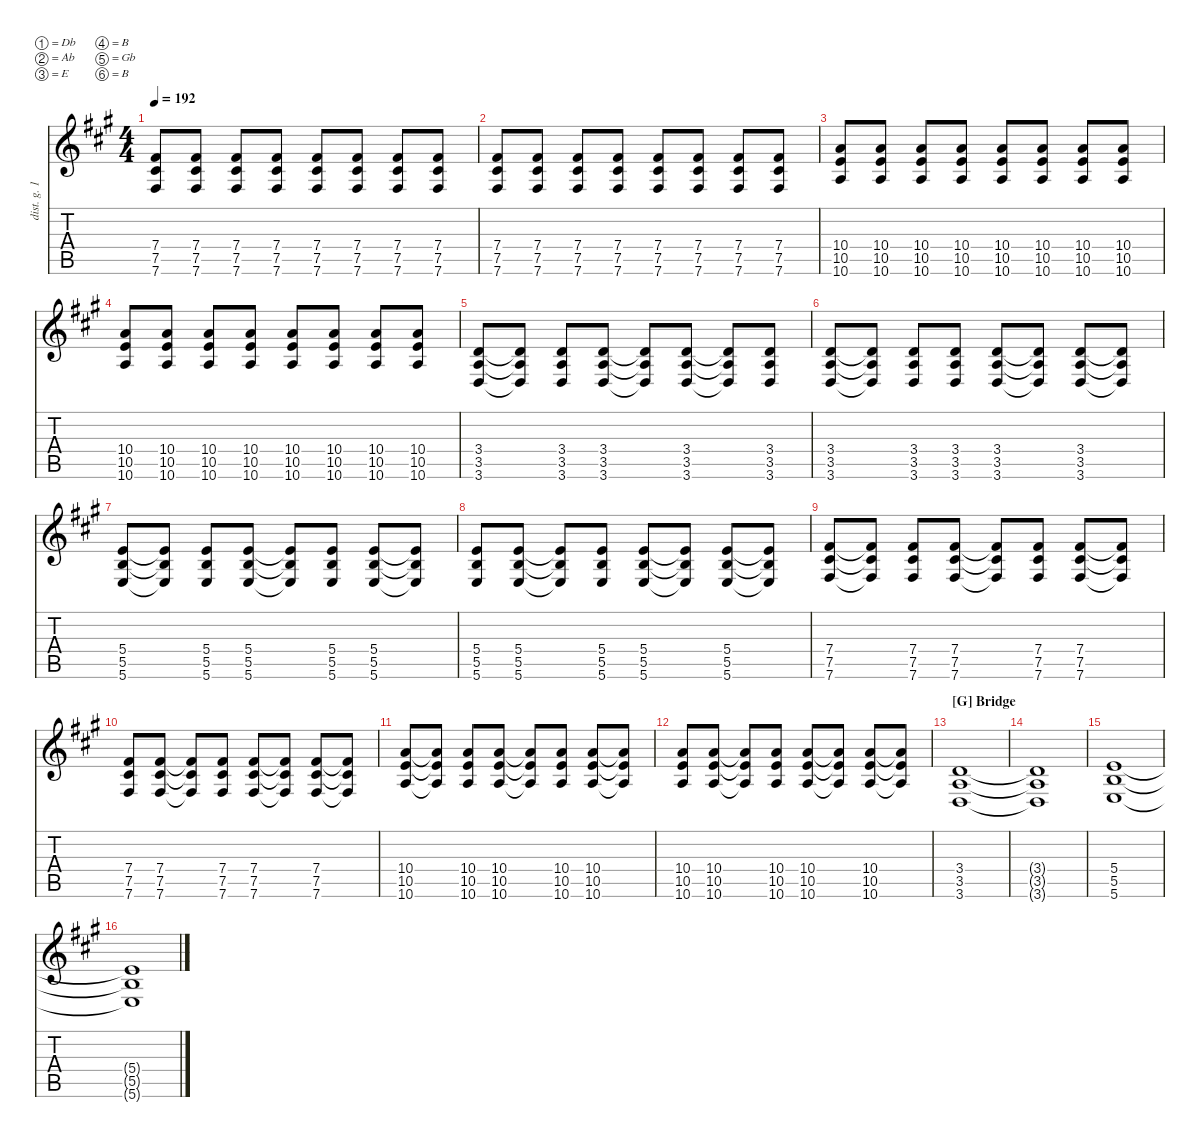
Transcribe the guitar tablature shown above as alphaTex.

\defaultSystemsLayout 4
\hideDynamics
\bracketExtendMode nobrackets
\otherSystemsTrackNameOrientation horizontal
\track ("Distortion Guitar 1" "dist. g. 1") {instrument distortionguitar}
\staff {score tabs}
\tuning (Db4 Ab3 E3 B2 Gb2 B1)
\ts (4 4)
\tempo 192
\clef g2
\ks a
(7.5{acc #} 7.6{acc #} 7.4{acc #}).8{dy ff beam Up} (7.5{acc #} 7.6{acc #} 7.4{acc #}).8{beam Up} (7.5{acc #} 7.6{acc #} 7.4{acc #}).8{beam Up} (7.5{acc #} 7.6{acc #} 7.4{acc #}).8{beam Up} (7.5{acc #} 7.6{acc #} 7.4{acc #}).8{beam Up} (7.5{acc #} 7.6{acc #} 7.4{acc #}).8{beam Up} (7.5{acc #} 7.6{acc #} 7.4{acc #}).8{beam Up} (7.5{acc #} 7.6{acc #} 7.4{acc #}).8{beam Up} |
(7.5{acc #} 7.6{acc #} 7.4{acc #}).8{beam Up} (7.5{acc #} 7.6{acc #} 7.4{acc #}).8{beam Up} (7.5{acc #} 7.6{acc #} 7.4{acc #}).8{beam Up} (7.5{acc #} 7.6{acc #} 7.4{acc #}).8{beam Up} (7.5{acc #} 7.6{acc #} 7.4{acc #}).8{beam Up} (7.5{acc #} 7.6{acc #} 7.4{acc #}).8{beam Up} (7.5{acc #} 7.6{acc #} 7.4{acc #}).8{beam Up} (7.5{acc #} 7.6{acc #} 7.4{acc #}).8{beam Up} |
(10.6{acc forcenatural} 10.5{acc forcenatural} 10.4{acc forcenatural}).8{beam Up} (10.6{acc forcenatural} 10.5{acc forcenatural} 10.4{acc forcenatural}).8{beam Up} (10.6{acc forcenatural} 10.5{acc forcenatural} 10.4{acc forcenatural}).8{beam Up} (10.6{acc forcenatural} 10.5{acc forcenatural} 10.4{acc forcenatural}).8{beam Up} (10.6{acc forcenatural} 10.5{acc forcenatural} 10.4{acc forcenatural}).8{beam Up} (10.6{acc forcenatural} 10.5{acc forcenatural} 10.4{acc forcenatural}).8{beam Up} (10.6{acc forcenatural} 10.5{acc forcenatural} 10.4{acc forcenatural}).8{beam Up} (10.6{acc forcenatural} 10.5{acc forcenatural} 10.4{acc forcenatural}).8{beam Up} |
(10.6{acc forcenatural} 10.5{acc forcenatural} 10.4{acc forcenatural}).8{beam Up} (10.6{acc forcenatural} 10.5{acc forcenatural} 10.4{acc forcenatural}).8{beam Up} (10.6{acc forcenatural} 10.5{acc forcenatural} 10.4{acc forcenatural}).8{beam Up} (10.6{acc forcenatural} 10.5{acc forcenatural} 10.4{acc forcenatural}).8{beam Up} (10.6{acc forcenatural} 10.5{acc forcenatural} 10.4{acc forcenatural}).8{beam Up} (10.6{acc forcenatural} 10.5{acc forcenatural} 10.4{acc forcenatural}).8{beam Up} (10.6{acc forcenatural} 10.5{acc forcenatural} 10.4{acc forcenatural}).8{beam Up} (10.6{acc forcenatural} 10.5{acc forcenatural} 10.4{acc forcenatural}).8{beam Up} |
(3.6{acc forcenatural} 3.5{acc forcenatural} 3.4{acc forcenatural}).8{beam Up} (3.6{t acc forcenatural} 3.5{t acc forcenatural} 3.4{t acc forcenatural}).8{beam Up} (3.6{acc forcenatural} 3.5{acc forcenatural} 3.4{acc forcenatural}).8{beam Up} (3.6{acc forcenatural} 3.5{acc forcenatural} 3.4{acc forcenatural}).8{beam Up} (3.6{t acc forcenatural} 3.5{t acc forcenatural} 3.4{t acc forcenatural}).8{beam Up} (3.6{acc forcenatural} 3.5{acc forcenatural} 3.4{acc forcenatural}).8{beam Up} (3.6{t acc forcenatural} 3.5{t acc forcenatural} 3.4{t acc forcenatural}).8{beam Up} (3.6{acc forcenatural} 3.5{acc forcenatural} 3.4{acc forcenatural}).8{beam Up} |
(3.6{acc forcenatural} 3.5{acc forcenatural} 3.4{acc forcenatural}).8{beam Up} (3.6{t acc forcenatural} 3.5{t acc forcenatural} 3.4{t acc forcenatural}).8{beam Up} (3.6{acc forcenatural} 3.5{acc forcenatural} 3.4{acc forcenatural}).8{beam Up} (3.6{acc forcenatural} 3.5{acc forcenatural} 3.4{acc forcenatural}).8{beam Up} (3.6{acc forcenatural} 3.5{acc forcenatural} 3.4{acc forcenatural}).8{beam Up} (3.6{t acc forcenatural} 3.5{t acc forcenatural} 3.4{t acc forcenatural}).8{beam Up} (3.6{acc forcenatural} 3.5{acc forcenatural} 3.4{acc forcenatural}).8{beam Up} (3.6{t acc forcenatural} 3.5{t acc forcenatural} 3.4{t acc forcenatural}).8{beam Up} |
(5.6{acc forcenatural} 5.5{acc forcenatural} 5.4{acc forcenatural}).8{beam Up} (5.6{t acc forcenatural} 5.5{t acc forcenatural} 5.4{t acc forcenatural}).8{beam Up} (5.6{acc forcenatural} 5.5{acc forcenatural} 5.4{acc forcenatural}).8{beam Up} (5.6{acc forcenatural} 5.5{acc forcenatural} 5.4{acc forcenatural}).8{beam Up} (5.6{t acc forcenatural} 5.5{t acc forcenatural} 5.4{t acc forcenatural}).8{beam Up} (5.6{acc forcenatural} 5.5{acc forcenatural} 5.4{acc forcenatural}).8{beam Up} (5.6{acc forcenatural} 5.5{acc forcenatural} 5.4{acc forcenatural}).8{beam Up} (5.6{t acc forcenatural} 5.5{t acc forcenatural} 5.4{t acc forcenatural}).8{beam Up} |
(5.6{acc forcenatural} 5.5{acc forcenatural} 5.4{acc forcenatural}).8{beam Up} (5.6{acc forcenatural} 5.5{acc forcenatural} 5.4{acc forcenatural}).8{beam Up} (5.6{t acc forcenatural} 5.5{t acc forcenatural} 5.4{t acc forcenatural}).8{beam Up} (5.6{acc forcenatural} 5.5{acc forcenatural} 5.4{acc forcenatural}).8{beam Up} (5.6{acc forcenatural} 5.5{acc forcenatural} 5.4{acc forcenatural}).8{beam Up} (5.6{t acc forcenatural} 5.5{t acc forcenatural} 5.4{t acc forcenatural}).8{beam Up} (5.6{acc forcenatural} 5.5{acc forcenatural} 5.4{acc forcenatural}).8{beam Up} (5.6{t acc forcenatural} 5.5{t acc forcenatural} 5.4{t acc forcenatural}).8{beam Up} |
(7.5{acc #} 7.6{acc #} 7.4{acc #}).8{beam Up} (7.5{t acc #} 7.6{t acc #} 7.4{t acc #}).8{beam Up} (7.5{acc #} 7.6{acc #} 7.4{acc #}).8{beam Up} (7.5{acc #} 7.6{acc #} 7.4{acc #}).8{beam Up} (7.5{t acc #} 7.6{t acc #} 7.4{t acc #}).8{beam Up} (7.5{acc #} 7.6{acc #} 7.4{acc #}).8{beam Up} (7.5{acc #} 7.6{acc #} 7.4{acc #}).8{beam Up} (7.5{t acc #} 7.6{t acc #} 7.4{t acc #}).8{beam Up} |
(7.5{acc #} 7.6{acc #} 7.4{acc #}).8{beam Up} (7.5{acc #} 7.6{acc #} 7.4{acc #}).8{beam Up} (7.5{t acc #} 7.6{t acc #} 7.4{t acc #}).8{beam Up} (7.5{acc #} 7.6{acc #} 7.4{acc #}).8{beam Up} (7.5{acc #} 7.6{acc #} 7.4{acc #}).8{beam Up} (7.5{t acc #} 7.6{t acc #} 7.4{t acc #}).8{beam Up} (7.5{acc #} 7.6{acc #} 7.4{acc #}).8{beam Up} (7.5{t acc #} 7.6{t acc #} 7.4{t acc #}).8{beam Up} |
(10.6{acc forcenatural} 10.5{acc forcenatural} 10.4{acc forcenatural}).8{beam Up} (10.6{t acc forcenatural} 10.5{t acc forcenatural} 10.4{t acc forcenatural}).8{beam Up} (10.6{acc forcenatural} 10.5{acc forcenatural} 10.4{acc forcenatural}).8{beam Up} (10.6{acc forcenatural} 10.5{acc forcenatural} 10.4{acc forcenatural}).8{beam Up} (10.6{t acc forcenatural} 10.5{t acc forcenatural} 10.4{t acc forcenatural}).8{beam Up} (10.6{acc forcenatural} 10.5{acc forcenatural} 10.4{acc forcenatural}).8{beam Up} (10.6{acc forcenatural} 10.5{acc forcenatural} 10.4{acc forcenatural}).8{beam Up} (10.6{t acc forcenatural} 10.5{t acc forcenatural} 10.4{t acc forcenatural}).8{beam Up} |
(10.6{acc forcenatural} 10.5{acc forcenatural} 10.4{acc forcenatural}).8{beam Up} (10.6{acc forcenatural} 10.5{acc forcenatural} 10.4{acc forcenatural}).8{beam Up} (10.6{t acc forcenatural} 10.5{t acc forcenatural} 10.4{t acc forcenatural}).8{beam Up} (10.6{acc forcenatural} 10.5{acc forcenatural} 10.4{acc forcenatural}).8{beam Up} (10.6{acc forcenatural} 10.5{acc forcenatural} 10.4{acc forcenatural}).8{beam Up} (10.6{t acc forcenatural} 10.5{t acc forcenatural} 10.4{t acc forcenatural}).8{beam Up} (10.6{acc forcenatural} 10.5{acc forcenatural} 10.4{acc forcenatural}).8{beam Up} (10.6{t acc forcenatural} 10.5{t acc forcenatural} 10.4{t acc forcenatural}).8{beam Up} |
\section ("G" "Bridge")
(3.6{acc forcenatural} 3.5{acc forcenatural} 3.4{acc forcenatural}).1{beam Up} |
(3.6{t acc forcenatural} 3.5{t acc forcenatural} 3.4{t acc forcenatural}).1{beam Up} |
(5.6{acc forcenatural} 5.5{acc forcenatural} 5.4{acc forcenatural}).1{beam Up} |
(5.6{t acc forcenatural} 5.5{t acc forcenatural} 5.4{t acc forcenatural}).1{beam Up}
